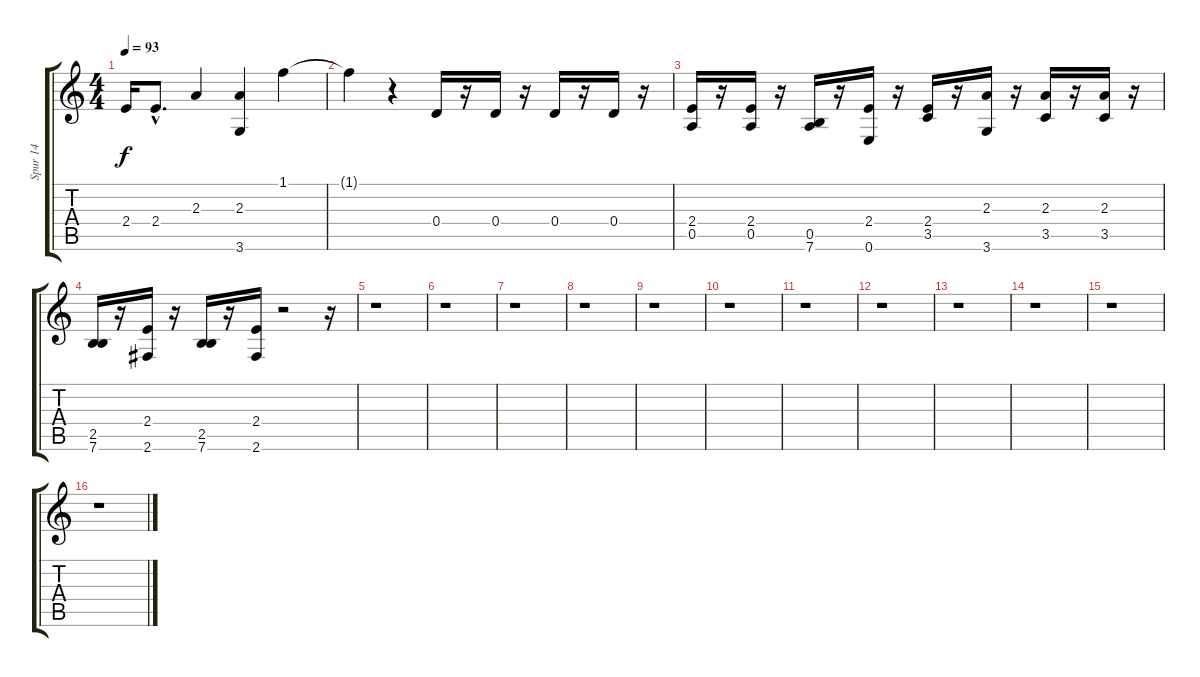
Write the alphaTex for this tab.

\track ("Spur 14" "Spur 14") {instrument distortionguitar}
\staff {score tabs}
\tuning (E4 B3 G3 D3 A2 E2) {hide}
\ts (4 4)
\tempo 93
\clef g2
\ks c
2.4.16{dy f} 2.4{hac}.8{d} 2.3.4 (2.3 3.6).4 1.1.4 |
1.1{t}.4 r.4 0.4.16 r.16 0.4.16 r.16 0.4.16 r.16 0.4.16 r.16 |
(2.4 0.5).16 r.16 (2.4 0.5).16 r.16 (0.5 7.6).16 r.16 (2.4 0.6).16 r.16 (2.4 3.5).16 r.16 (2.3 3.6).16 r.16 (2.3 3.5).16 r.16 (2.3 3.5).16 r.16 |
(2.5 7.6).16 r.16 (2.4 2.6).16 r.16 (2.5 7.6).16 r.16 (2.4 2.6).16 r.2 r.16 |
r.1 |
r.1 |
r.1 |
r.1 |
r.1 |
r.1 |
r.1 |
r.1 |
r.1 |
r.1 |
r.1 |
r.1
